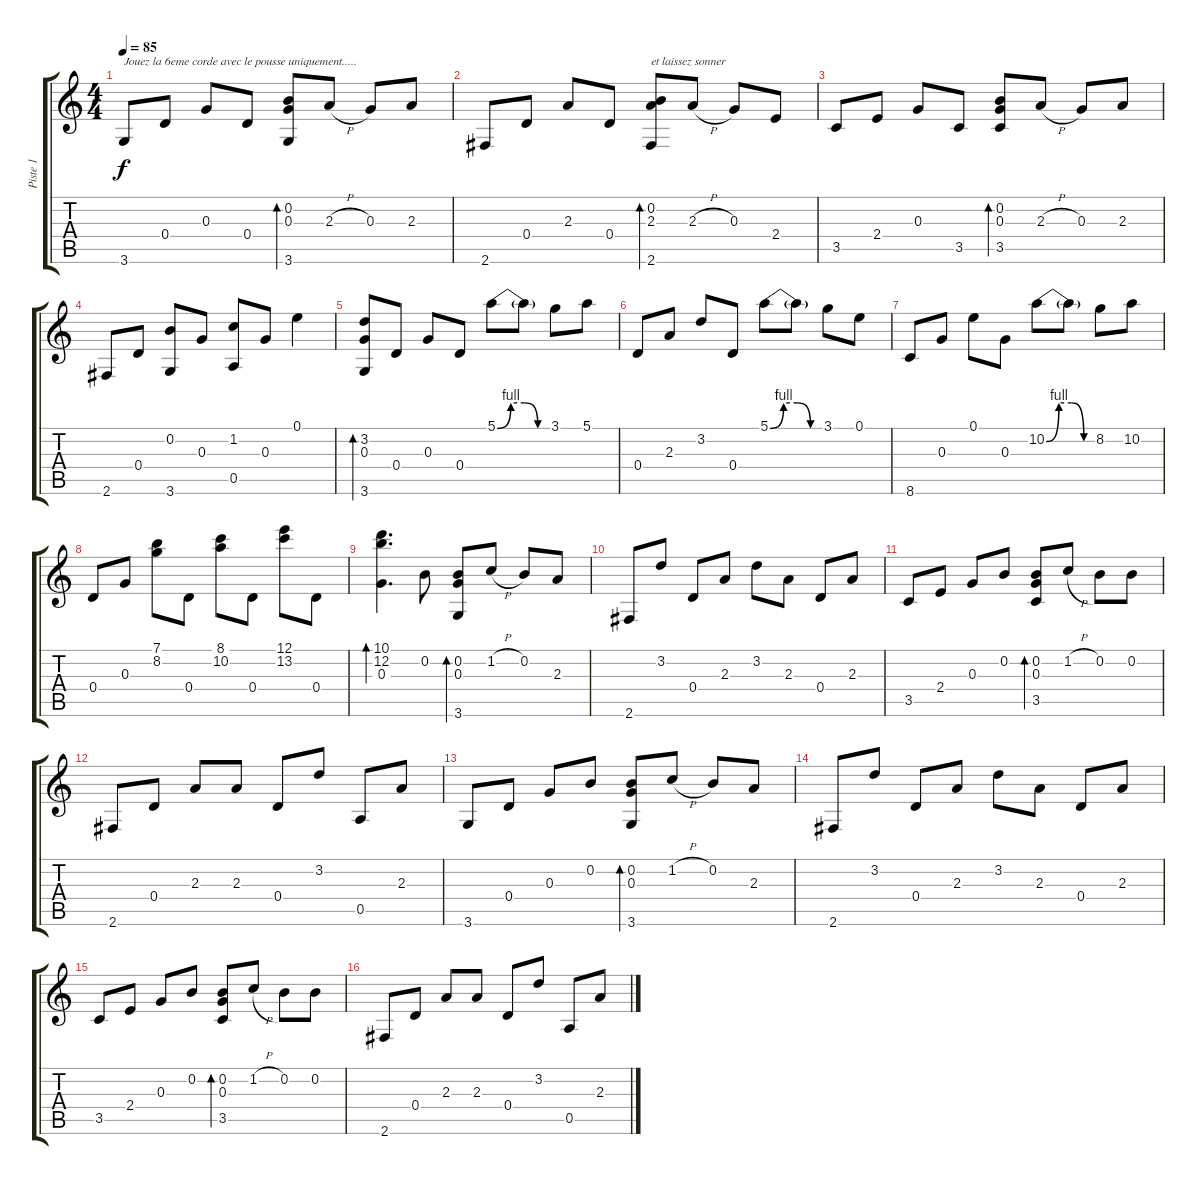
\track ("Piste 1" "Piste 1") {instrument acousticguitarsteel}
\staff {score tabs}
\tuning (E4 B3 G3 D3 A2 E2) {hide}
\ts (4 4)
\tempo 85
\clef g2
\ks c
3.6.8{txt "Jouez la 6eme corde avec le pousse uniquement....." dy f instrument acousticguitarsteel} 0.4.8 0.3.8 0.4.8 (0.2 0.3 3.6).8{bd 240} 2.3{h}.8 0.3.8 2.3.8 |
2.6.8 0.4.8 2.3.8 0.4.8 (0.2 2.3 2.6).8{bd 240 txt "et laissez sonner"} 2.3{h}.8 0.3.8 2.4.8 |
3.5.8 2.4.8 0.3.8 3.5.8 (0.2 0.3 3.5).8{bd 240} 2.3{h}.8 0.3.8 2.3.8 |
2.6.8 0.4.8 (0.2 3.6).8 0.3.8 (1.2 0.5).8 0.3.8 0.1.4 |
(3.2 0.3 3.6).8{bd 240} 0.4.8 0.3.8 0.4.8 5.1{be (custom 0 0 15 4 30 4 45 0 60 0)}.8 5.1{t}.8 3.1.8 5.1.8 |
0.4.8 2.3.8 3.2.8 0.4.8 5.1{be (custom 0 0 15 4 30 4 45 0 60 0)}.8 5.1{t}.8 3.1.8 0.1.8 |
8.6.8 0.3.8 0.1.8 0.3.8 10.2{be (custom 0 0 15 4 30 4 45 0 60 0)}.8 10.2{t}.8 8.2.8 10.2.8 |
0.4.8 0.3.8 (7.1 8.2).8 0.4.8 (8.1 10.2).8 0.4.8 (12.1 13.2).8 0.4.8 |
(10.1 12.2 0.3).4{d bd 240} 0.2.8 (0.2 0.3 3.6).8{bd 240} 1.2{h}.8 0.2.8 2.3.8 |
2.6.8 3.2.8 0.4.8 2.3.8 3.2.8 2.3.8 0.4.8 2.3.8 |
3.5.8 2.4.8 0.3.8 0.2.8 (0.2 0.3 3.5).8{bd 240} 1.2{h}.8 0.2.8 0.2.8 |
2.6.8 0.4.8 2.3.8 2.3.8 0.4.8 3.2.8 0.5.8 2.3.8 |
3.6.8 0.4.8 0.3.8 0.2.8 (0.2 0.3 3.6).8{bd 240} 1.2{h}.8 0.2.8 2.3.8 |
2.6.8 3.2.8 0.4.8 2.3.8 3.2.8 2.3.8 0.4.8 2.3.8 |
3.5.8 2.4.8 0.3.8 0.2.8 (0.2 0.3 3.5).8{bd 240} 1.2{h}.8 0.2.8 0.2.8 |
2.6.8 0.4.8 2.3.8 2.3.8 0.4.8 3.2.8 0.5.8 2.3.8
